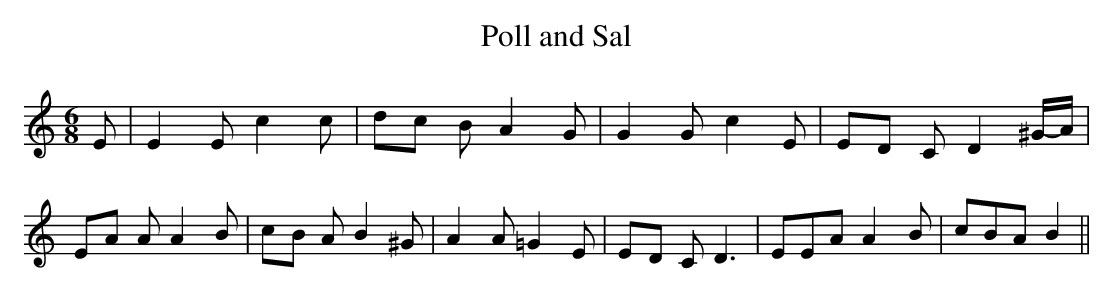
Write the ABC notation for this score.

X:1
T:Poll and Sal
M:6/8
L:1/8
K:C
 E| E2 E c2 c|d-c B A2 G| G2 G c2 E|E-D C D2^G/2-A/2|E-A A A2 B|c-B A B2 ^G|\
 A2 A =G2 E|E-D C D3| EEA A2- B| cBA B2||
